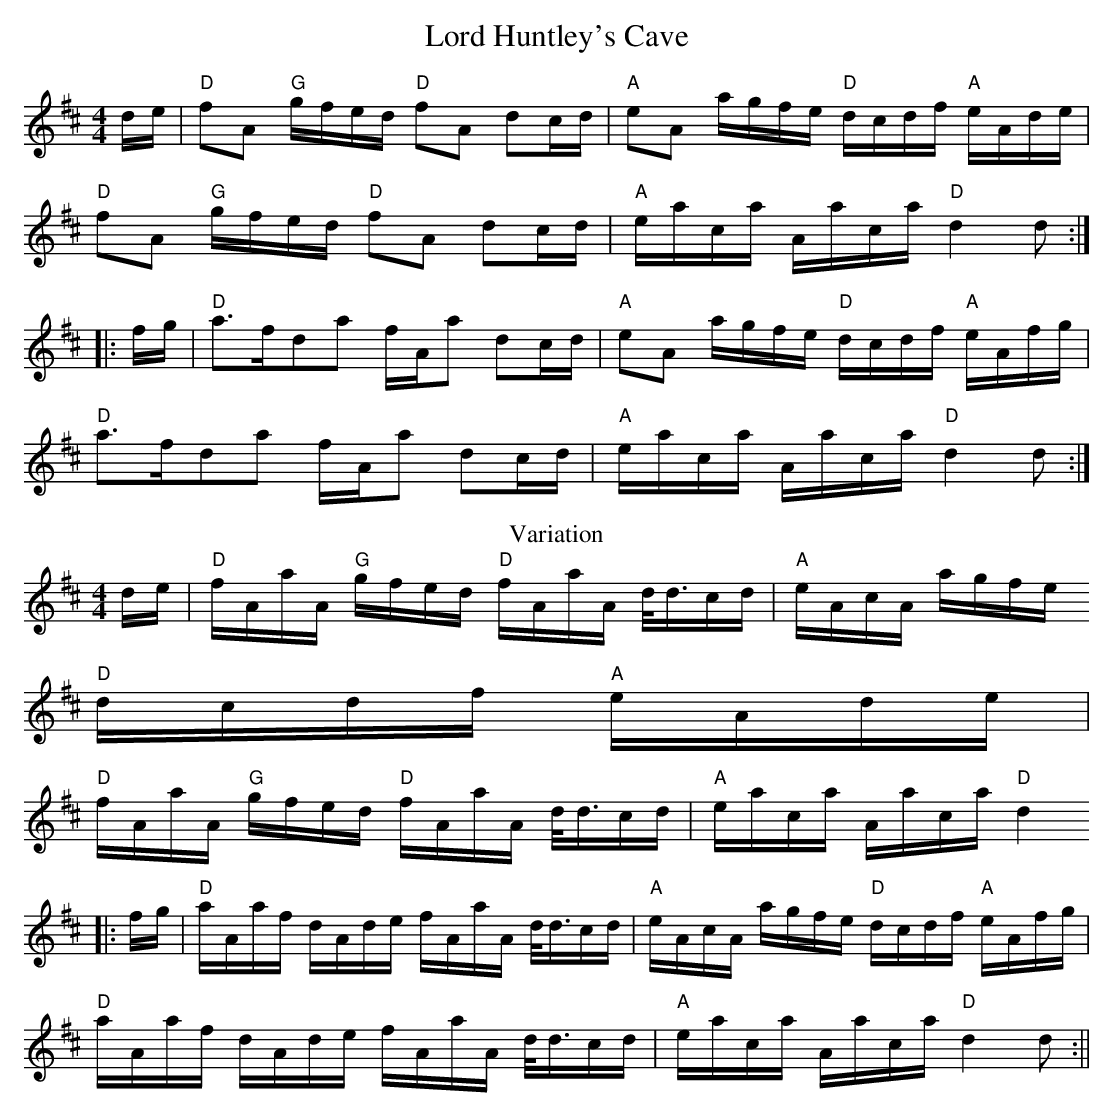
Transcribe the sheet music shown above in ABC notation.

X:1
T:Lord Huntley's Cave
M:4/4
L:1/8
K:D
C:J. Scott Skinner
d/e/|"D"fA "G"g/f/e/d/ "D"fA dc/d/|"A"eA a/g/f/e/ "D"d/c/d/f/ "A"e/A/d/e/|
"D"fA "G"g/f/e/d/ "D"fA dc/d/|"A"e/a/c/a/ A/a/c/a/ "D"d2 d:|
|:f/g/|"D"a>fda f/A/a dc/d/|"A"eA a/g/f/e/ "D"d/c/d/f/ "A"e/A/f/g/|
"D"a>fda f/A/a dc/d/|"A"e/a/c/a/ A/a/c/a/ "D"d2 d:|
T:Variation
d/e/|"D"f/A/a/A/ "G"g/f/e/d/ "D"f/A/a/A/ d/<d/c/d/|"A"e/A/c/A/ a/g/f/e/
"D"d/c/d/f/ "A"e/A/d/e/|
"D"f/A/a/A/ "G"g/f/e/d/ "D"f/A/a/A/ d/<d/c/d/|"A"e/a/c/a/ A/a/c/a/ "D"d2
d:|
|:f/g/|"D"a/A/a/f/ d/A/d/e/ f/A/a/A/ d/<d/c/d/|"A"e/A/c/A/ a/g/f/e/ "D"d/c/d/f/ "A"e/A/f/g/|
"D"a/A/a/f/ d/A/d/e/ f/A/a/A/ d/<d/c/d/|"A"e/a/c/a/ A/a/c/a/ "D"d2 d:||
